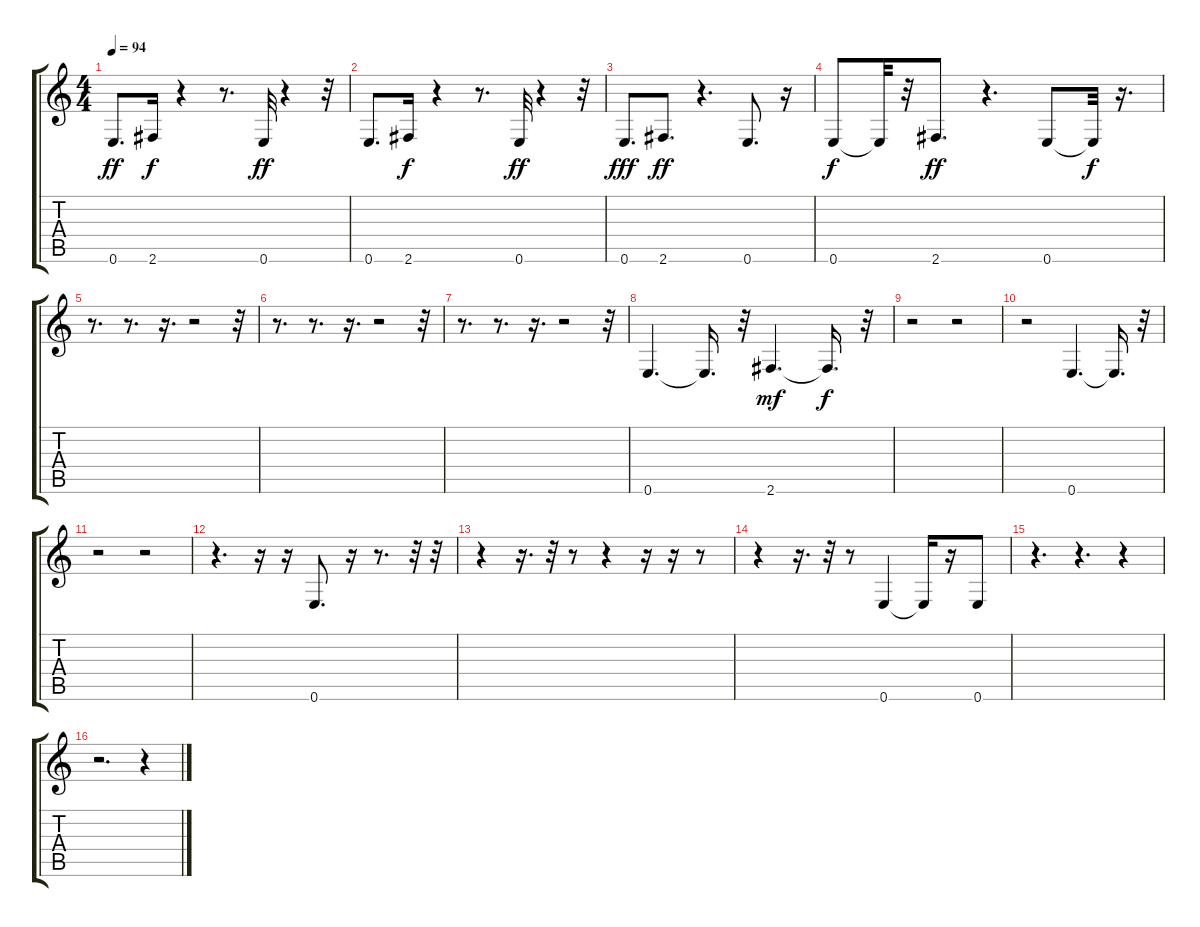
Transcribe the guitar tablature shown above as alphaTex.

\track "" {instrument electricbassfinger}
\staff {score tabs}
\tuning (E4 B3 G3 D3 A2 E2) {hide}
\ts (4 4)
\tempo 94
\clef g2
\ks c
0.6.8{d dy ff} 2.6.16{dy f} r.4 r.8{d} 0.6.32{dy ff} r.4 r.32 |
0.6.8{d} 2.6.16{dy f} r.4 r.8{d} 0.6.32{dy ff} r.4 r.32 |
0.6.8{d dy fff} 2.6.8{d dy ff} r.4{d} 0.6.8{d} r.16 |
0.6.8{dy f} 0.6{t}.32 r.32 2.6.8{d dy ff} r.4{d} 0.6.8 0.6{t}.32{dy f} r.16{d} |
r.8{d} r.8{d} r.16{d} r.2 r.32 |
r.8{d} r.8{d} r.16{d} r.2 r.32 |
r.8{d} r.8{d} r.16{d} r.2 r.32 |
0.6.4{d} 0.6{t}.16{d} r.32 2.6.4{d dy mf} 2.6{t}.16{d dy f} r.32 |
r.2 r.2 |
r.2 0.6.4{d} 0.6{t}.16{d} r.32 |
r.2 r.2 |
r.4{d} r.16 r.16 0.6.8{d} r.16 r.8{d} r.32 r.32 |
r.4 r.16{d} r.32 r.8 r.4 r.16 r.16 r.8 |
r.4 r.16{d} r.32 r.8 0.6.4 0.6{t}.16 r.16 0.6.8 |
r.4{d} r.4{d} r.4 |
r.2{d} r.4
